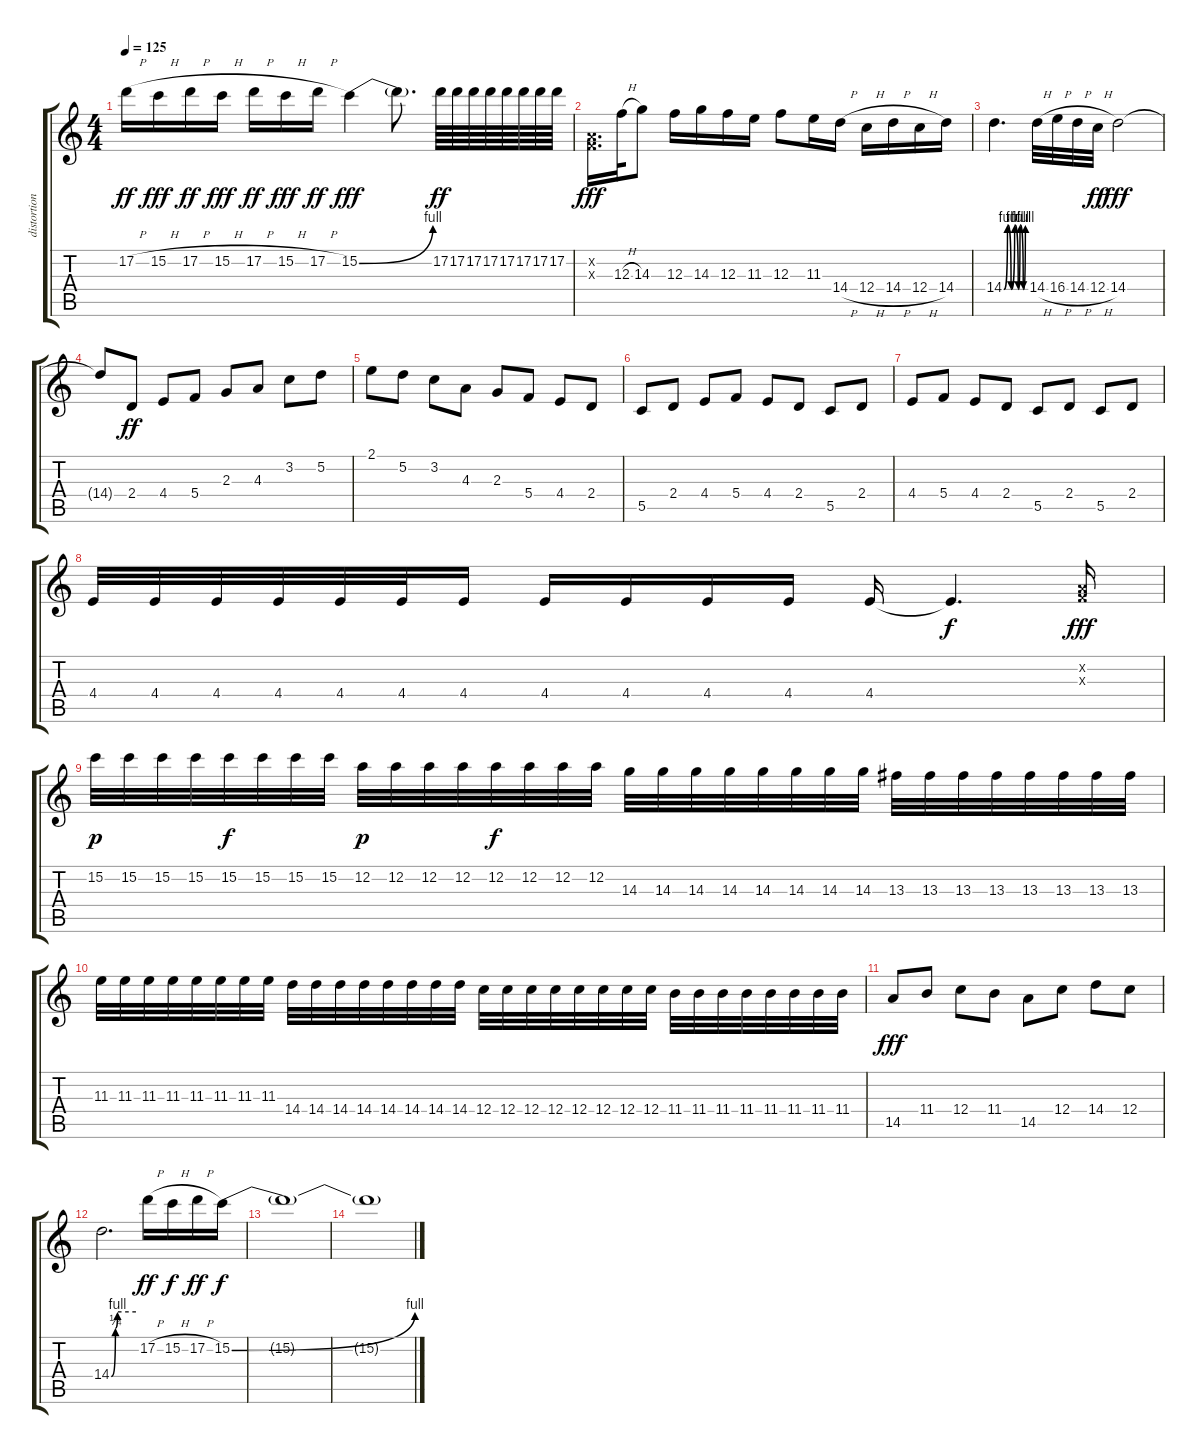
\track ("distortion 1" "distortion") {instrument distortionguitar}
\staff {score tabs}
\tuning (D4 A3 F3 C3 G2 D2) {hide}
\ts (4 4)
\tempo 125
\clef g2
\ks c
17.2{h}.16{dy ff} 15.2{h}.16{dy fff} 17.2{h}.16{dy ff} 15.2{h}.16{dy fff} 17.2{h}.16{dy ff} 15.2{h}.16{dy fff} 17.2{h}.16{dy ff} 15.2{be (bend 0 0 60 4)}.4{dy fff} 15.2{t}.8{d} 17.2.64{dy ff} 17.2.64 17.2.64 17.2.64 17.2.64 17.2.64 17.2.64 17.2.64 |
(0.2{x} 0.3{x}).16{d dy fff} 12.3{h}.32 14.3.8 12.3.16 14.3.16 12.3.16 11.3.16 12.3.8 11.3.16 14.4{h}.16 12.4{h}.16 14.4{h}.16 12.4{h}.16 14.4.16 |
14.4{be (custom 0 0 10 4 20 0 30 4 40 0 45 4 54 0 60 4)}.4{d} 14.4{h}.32 16.4{h}.32 14.4{h}.32 12.4{h}.32{dy ff} 14.4.2{dy fff} |
14.4{t}.8 2.4.8{dy ff} 4.4.8 5.4.8 2.3.8 4.3.8 3.2.8 5.2.8 |
2.1.8 5.2.8 3.2.8 4.3.8 2.3.8 5.4.8 4.4.8 2.4.8 |
5.5.8 2.4.8 4.4.8 5.4.8 4.4.8 2.4.8 5.5.8 2.4.8 |
4.4.8 5.4.8 4.4.8 2.4.8 5.5.8 2.4.8 5.5.8 2.4.8 |
4.4.32 4.4.32 4.4.32 4.4.32 4.4.32 4.4.32 4.4.16 4.4.16 4.4.16 4.4.16 4.4.16 4.4.16 4.4{t}.4{d dy f} (0.2{x} 0.3{x}).16{dy fff} |
15.2.32{dy p} 15.2.32 15.2.32 15.2.32 15.2.32{dy f} 15.2.32 15.2.32 15.2.32 12.2.32{dy p} 12.2.32 12.2.32 12.2.32 12.2.32{dy f} 12.2.32 12.2.32 12.2.32 14.3.32 14.3.32 14.3.32 14.3.32 14.3.32 14.3.32 14.3.32 14.3.32 13.3.32 13.3.32 13.3.32 13.3.32 13.3.32 13.3.32 13.3.32 13.3.32 |
11.3.32 11.3.32 11.3.32 11.3.32 11.3.32 11.3.32 11.3.32 11.3.32 14.4.32 14.4.32 14.4.32 14.4.32 14.4.32 14.4.32 14.4.32 14.4.32 12.4.32 12.4.32 12.4.32 12.4.32 12.4.32 12.4.32 12.4.32 12.4.32 11.4.32 11.4.32 11.4.32 11.4.32 11.4.32 11.4.32 11.4.32 11.4.32 |
14.5.8{dy fff} 11.4.8 12.4.8 11.4.8 14.5.8 12.4.8 14.4.8 12.4.8 |
14.4{be (custom 0 0 10 1 15 4 60 4)}.2{d} 17.2{h}.16{dy ff} 15.2{h}.16{dy f} 17.2{h}.16{dy ff} 15.2{be (bend 0 0 60 4)}.16{dy f} |
15.2{t}.1 |
15.2{t}.1
